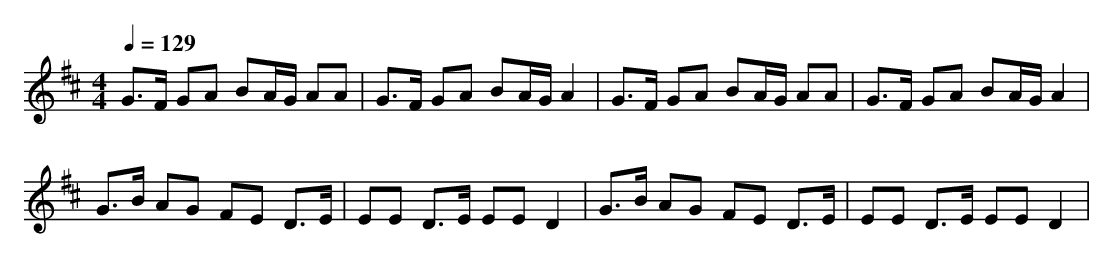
X:1
T:
M: 4/4
L: 1/8
Q:1/4=129
K:D % 2 sharps
G>F GA BA/2G/2 AA|G>F GA BA/2G/2 A2|G>F GA BA/2G/2 AA|G>F GA BA/2G/2 A2|
G>B AG FE D>E|EE D>E EE D2|G>B AG FE D>E|EE D>E EE D2|
